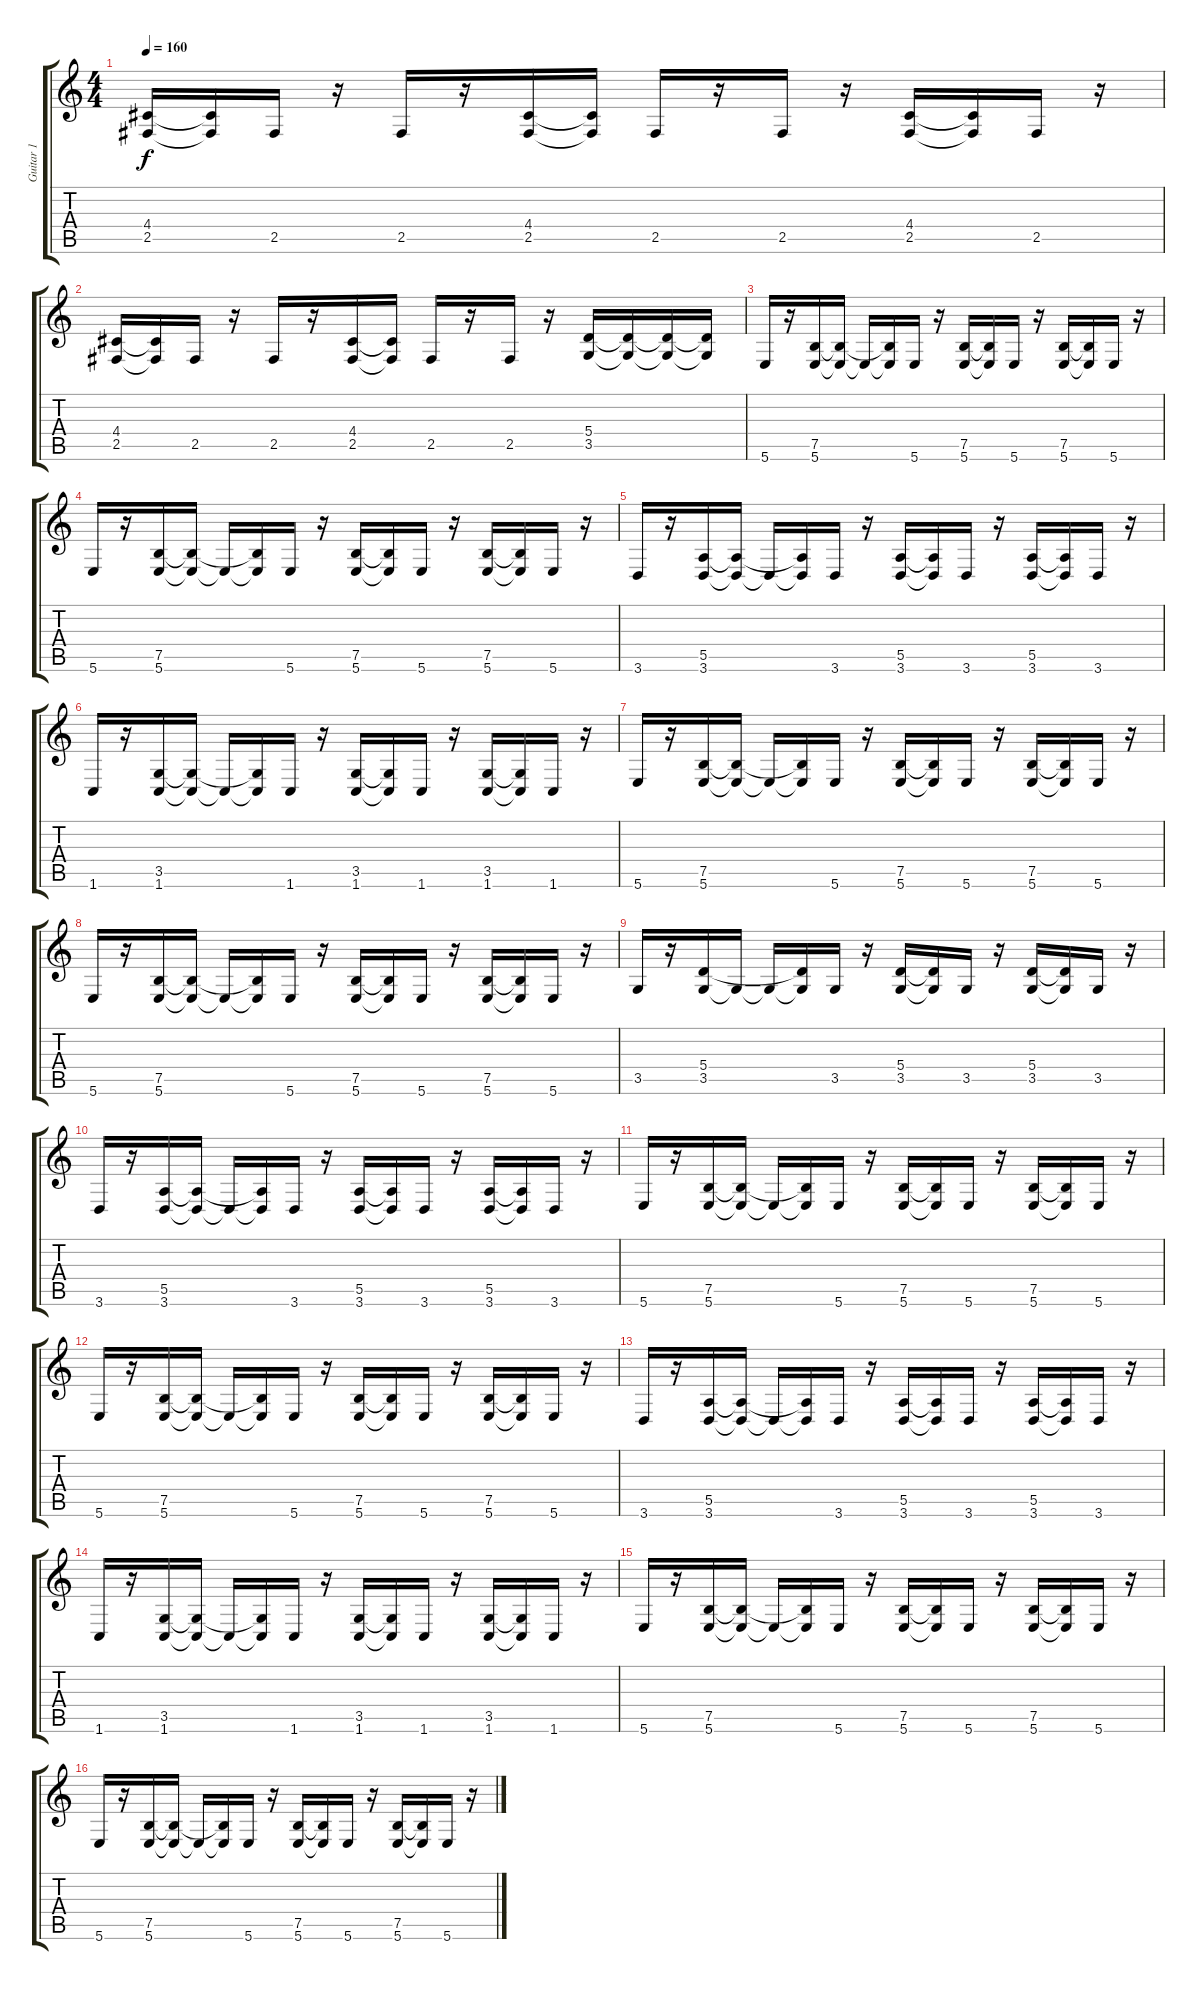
\track ("Guitar 1" "Guitar 1") {instrument distortionguitar}
\staff {score tabs}
\tuning (B3 G3 D3 A2 E2 B1) {hide}
\ts (4 4)
\tempo 160
\clef g2
\ks c
(4.4 2.5).16{dy f} (4.4{t} 2.5{t}).16 2.5.16 r.16 2.5.16 r.16 (4.4 2.5).16 (4.4{t} 2.5{t}).16 2.5.16 r.16 2.5.16 r.16 (4.4 2.5).16 (4.4{t} 2.5{t}).16 2.5.16 r.16 |
(4.4 2.5).16 (4.4{t} 2.5{t}).16 2.5.16 r.16 2.5.16 r.16 (4.4 2.5).16 (4.4{t} 2.5{t}).16 2.5.16 r.16 2.5.16 r.16 (5.4 3.5).16 (5.4{t} 3.5{t}).16 (5.4{t} 3.5{t}).16 (5.4{t} 3.5{t}).16 |
5.6.16 r.16 (7.5 5.6).16 (7.5{t} 5.6{t}).16 5.6{t}.16 (7.5{t} 5.6{t}).16 5.6.16 r.16 (7.5 5.6).16 (7.5{t} 5.6{t}).16 5.6.16 r.16 (7.5 5.6).16 (7.5{t} 5.6{t}).16 5.6.16 r.16 |
5.6.16 r.16 (7.5 5.6).16 (7.5{t} 5.6{t}).16 5.6{t}.16 (7.5{t} 5.6{t}).16 5.6.16 r.16 (7.5 5.6).16 (7.5{t} 5.6{t}).16 5.6.16 r.16 (7.5 5.6).16 (7.5{t} 5.6{t}).16 5.6.16 r.16 |
3.6.16 r.16 (5.5 3.6).16 (5.5{t} 3.6{t}).16 3.6{t}.16 (5.5{t} 3.6{t}).16 3.6.16 r.16 (5.5 3.6).16 (5.5{t} 3.6{t}).16 3.6.16 r.16 (5.5 3.6).16 (5.5{t} 3.6{t}).16 3.6.16 r.16 |
1.6.16 r.16 (3.5 1.6).16 (3.5{t} 1.6{t}).16 1.6{t}.16 (3.5{t} 1.6{t}).16 1.6.16 r.16 (3.5 1.6).16 (3.5{t} 1.6{t}).16 1.6.16 r.16 (3.5 1.6).16 (3.5{t} 1.6{t}).16 1.6.16 r.16 |
5.6.16 r.16 (7.5 5.6).16 (7.5{t} 5.6{t}).16 5.6{t}.16 (7.5{t} 5.6{t}).16 5.6.16 r.16 (7.5 5.6).16 (7.5{t} 5.6{t}).16 5.6.16 r.16 (7.5 5.6).16 (7.5{t} 5.6{t}).16 5.6.16 r.16 |
5.6.16 r.16 (7.5 5.6).16 (7.5{t} 5.6{t}).16 5.6{t}.16 (7.5{t} 5.6{t}).16 5.6.16 r.16 (7.5 5.6).16 (7.5{t} 5.6{t}).16 5.6.16 r.16 (7.5 5.6).16 (7.5{t} 5.6{t}).16 5.6.16 r.16 |
3.5.16 r.16 (5.4 3.5).16 3.5{t}.16 3.5{t}.16 (5.4{t} 3.5{t}).16 3.5.16 r.16 (5.4 3.5).16 (5.4{t} 3.5{t}).16 3.5.16 r.16 (5.4 3.5).16 (5.4{t} 3.5{t}).16 3.5.16 r.16 |
3.6.16 r.16 (5.5 3.6).16 (5.5{t} 3.6{t}).16 3.6{t}.16 (5.5{t} 3.6{t}).16 3.6.16 r.16 (5.5 3.6).16 (5.5{t} 3.6{t}).16 3.6.16 r.16 (5.5 3.6).16 (5.5{t} 3.6{t}).16 3.6.16 r.16 |
5.6.16 r.16 (7.5 5.6).16 (7.5{t} 5.6{t}).16 5.6{t}.16 (7.5{t} 5.6{t}).16 5.6.16 r.16 (7.5 5.6).16 (7.5{t} 5.6{t}).16 5.6.16 r.16 (7.5 5.6).16 (7.5{t} 5.6{t}).16 5.6.16 r.16 |
5.6.16 r.16 (7.5 5.6).16 (7.5{t} 5.6{t}).16 5.6{t}.16 (7.5{t} 5.6{t}).16 5.6.16 r.16 (7.5 5.6).16 (7.5{t} 5.6{t}).16 5.6.16 r.16 (7.5 5.6).16 (7.5{t} 5.6{t}).16 5.6.16 r.16 |
3.6.16 r.16 (5.5 3.6).16 (5.5{t} 3.6{t}).16 3.6{t}.16 (5.5{t} 3.6{t}).16 3.6.16 r.16 (5.5 3.6).16 (5.5{t} 3.6{t}).16 3.6.16 r.16 (5.5 3.6).16 (5.5{t} 3.6{t}).16 3.6.16 r.16 |
1.6.16 r.16 (3.5 1.6).16 (3.5{t} 1.6{t}).16 1.6{t}.16 (3.5{t} 1.6{t}).16 1.6.16 r.16 (3.5 1.6).16 (3.5{t} 1.6{t}).16 1.6.16 r.16 (3.5 1.6).16 (3.5{t} 1.6{t}).16 1.6.16 r.16 |
5.6.16 r.16 (7.5 5.6).16 (7.5{t} 5.6{t}).16 5.6{t}.16 (7.5{t} 5.6{t}).16 5.6.16 r.16 (7.5 5.6).16 (7.5{t} 5.6{t}).16 5.6.16 r.16 (7.5 5.6).16 (7.5{t} 5.6{t}).16 5.6.16 r.16 |
5.6.16 r.16 (7.5 5.6).16 (7.5{t} 5.6{t}).16 5.6{t}.16 (7.5{t} 5.6{t}).16 5.6.16 r.16 (7.5 5.6).16 (7.5{t} 5.6{t}).16 5.6.16 r.16 (7.5 5.6).16 (7.5{t} 5.6{t}).16 5.6.16 r.16
